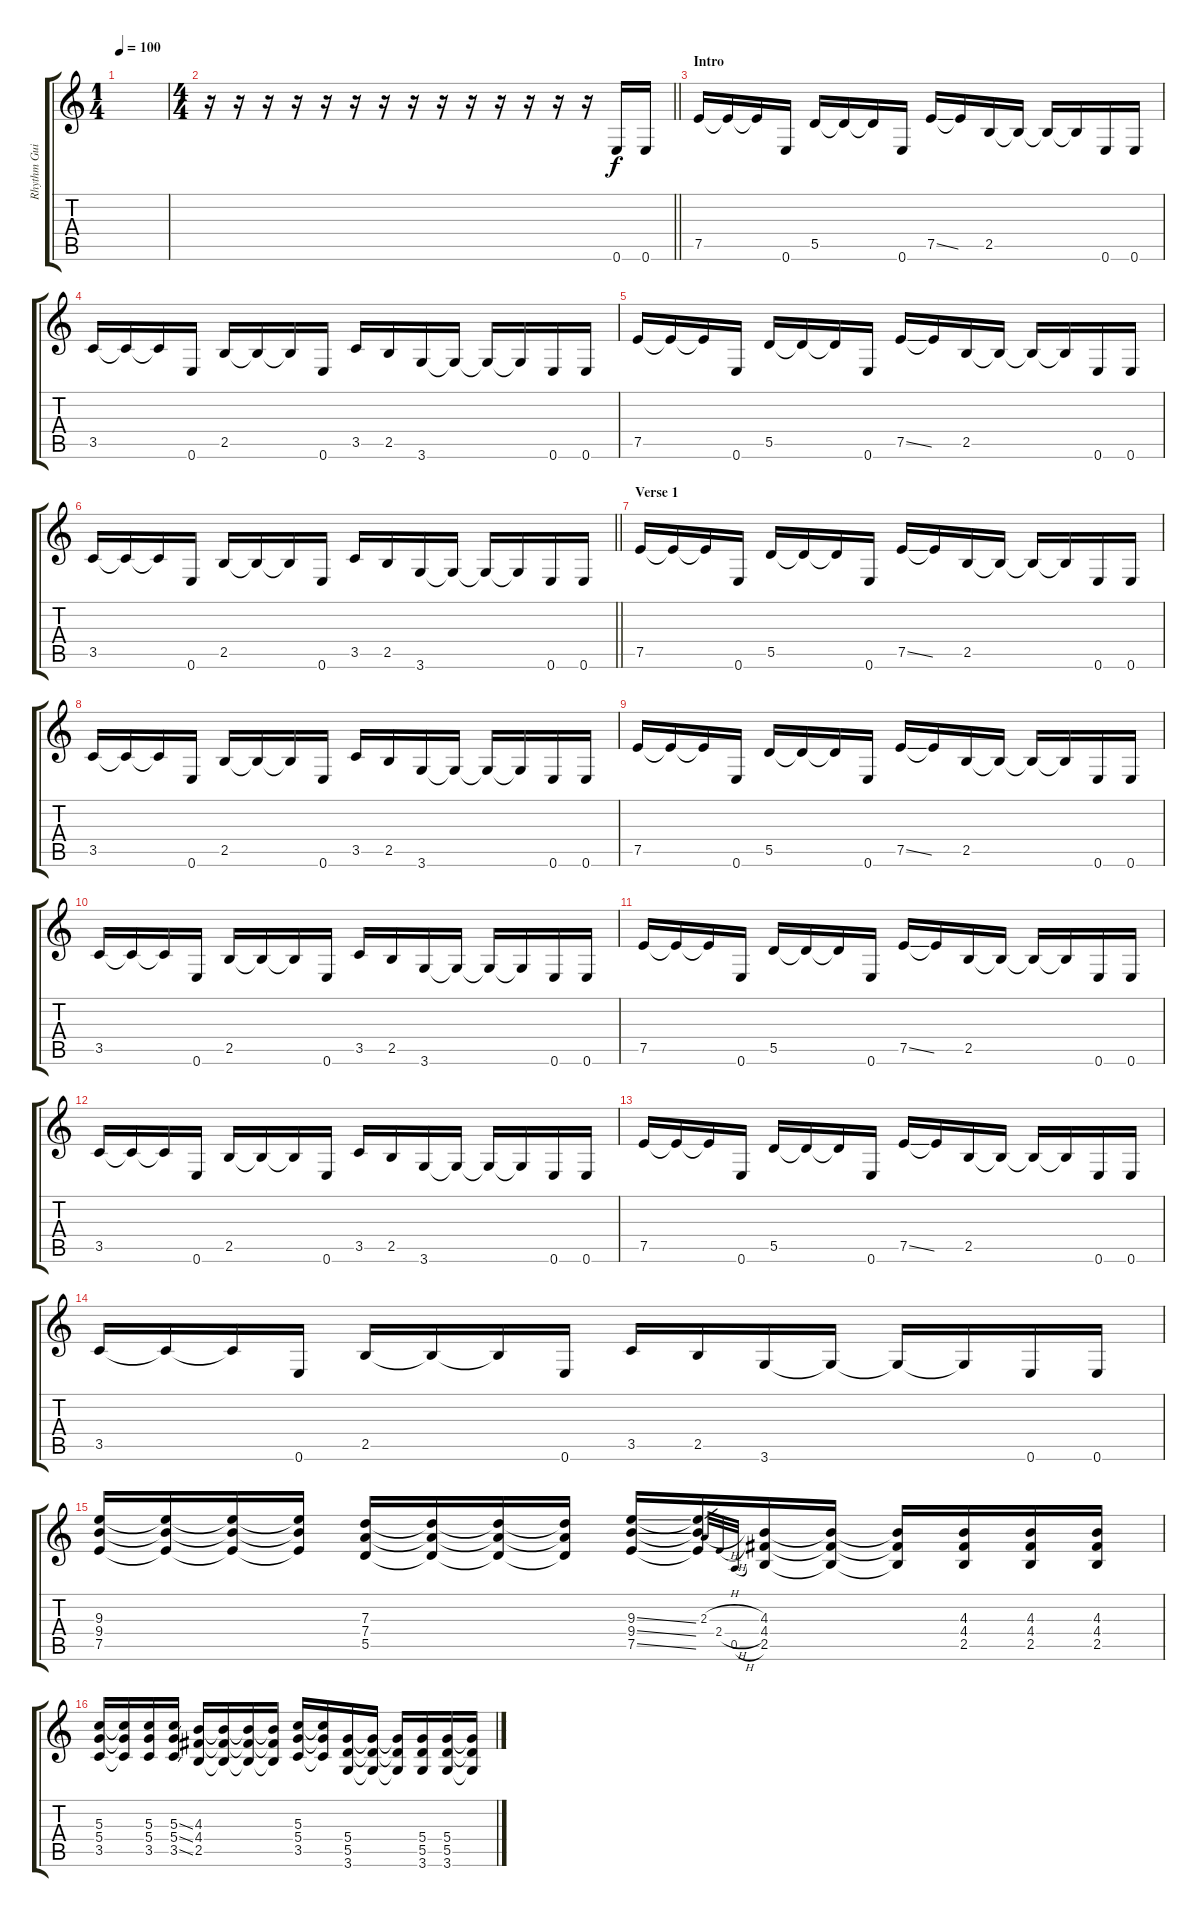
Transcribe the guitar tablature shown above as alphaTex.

\track ("Rhythm Guitar" "Rhythm Gui") {solo instrument distortionguitar}
\staff {score tabs}
\tuning (E4 B3 G3 D3 A2 E2) {hide}
\ts (1 4)
\tempo 100
\clef g2
\ks c
|
\ts (4 4)
\barLineRight lightlight
r.16 r.16 r.16 r.16 r.16 r.16 r.16 r.16 r.16 r.16 r.16 r.16 r.16 r.16 0.6.16 0.6.16 |
\section ("" "Intro")
7.5.16 7.5{t}.16 7.5{t}.16 0.6.16 5.5.16 5.5{t}.16 5.5{t}.16 0.6.16 7.5{ss}.16 7.5{t}.16 2.5.16 2.5{t}.16 2.5{t}.16 2.5{t}.16 0.6.16 0.6.16 |
3.5.16 3.5{t}.16 3.5{t}.16 0.6.16 2.5.16 2.5{t}.16 2.5{t}.16 0.6.16 3.5.16 2.5.16 3.6.16 3.6{t}.16 3.6{t}.16 3.6{t}.16 0.6.16 0.6.16 |
7.5.16 7.5{t}.16 7.5{t}.16 0.6.16 5.5.16 5.5{t}.16 5.5{t}.16 0.6.16 7.5{ss}.16 7.5{t}.16 2.5.16 2.5{t}.16 2.5{t}.16 2.5{t}.16 0.6.16 0.6.16 |
\barLineRight lightlight
3.5.16 3.5{t}.16 3.5{t}.16 0.6.16 2.5.16 2.5{t}.16 2.5{t}.16 0.6.16 3.5.16 2.5.16 3.6.16 3.6{t}.16 3.6{t}.16 3.6{t}.16 0.6.16 0.6.16 |
\section ("" "Verse 1")
7.5.16 7.5{t}.16 7.5{t}.16 0.6.16 5.5.16 5.5{t}.16 5.5{t}.16 0.6.16 7.5{ss}.16 7.5{t}.16 2.5.16 2.5{t}.16 2.5{t}.16 2.5{t}.16 0.6.16 0.6.16 |
3.5.16 3.5{t}.16 3.5{t}.16 0.6.16 2.5.16 2.5{t}.16 2.5{t}.16 0.6.16 3.5.16 2.5.16 3.6.16 3.6{t}.16 3.6{t}.16 3.6{t}.16 0.6.16 0.6.16 |
7.5.16 7.5{t}.16 7.5{t}.16 0.6.16 5.5.16 5.5{t}.16 5.5{t}.16 0.6.16 7.5{ss}.16 7.5{t}.16 2.5.16 2.5{t}.16 2.5{t}.16 2.5{t}.16 0.6.16 0.6.16 |
3.5.16 3.5{t}.16 3.5{t}.16 0.6.16 2.5.16 2.5{t}.16 2.5{t}.16 0.6.16 3.5.16 2.5.16 3.6.16 3.6{t}.16 3.6{t}.16 3.6{t}.16 0.6.16 0.6.16 |
7.5.16 7.5{t}.16 7.5{t}.16 0.6.16 5.5.16 5.5{t}.16 5.5{t}.16 0.6.16 7.5{ss}.16 7.5{t}.16 2.5.16 2.5{t}.16 2.5{t}.16 2.5{t}.16 0.6.16 0.6.16 |
3.5.16 3.5{t}.16 3.5{t}.16 0.6.16 2.5.16 2.5{t}.16 2.5{t}.16 0.6.16 3.5.16 2.5.16 3.6.16 3.6{t}.16 3.6{t}.16 3.6{t}.16 0.6.16 0.6.16 |
7.5.16 7.5{t}.16 7.5{t}.16 0.6.16 5.5.16 5.5{t}.16 5.5{t}.16 0.6.16 7.5{ss}.16 7.5{t}.16 2.5.16 2.5{t}.16 2.5{t}.16 2.5{t}.16 0.6.16 0.6.16 |
3.5.16 3.5{t}.16 3.5{t}.16 0.6.16 2.5.16 2.5{t}.16 2.5{t}.16 0.6.16 3.5.16 2.5.16 3.6.16 3.6{t}.16 3.6{t}.16 3.6{t}.16 0.6.16 0.6.16 |
(9.3 9.4 7.5).16 (9.3{t} 9.4{t} 7.5{t}).16 (9.3{t} 9.4{t} 7.5{t}).16 (9.3{t} 9.4{t} 7.5{t}).16 (7.3 7.4 5.5).16 (7.3{t} 7.4{t} 5.5{t}).16 (7.3{t} 7.4{t} 5.5{t}).16 (7.3{t} 7.4{t} 5.5{t}).16 (9.3{ss} 9.4{ss} 7.5{ss}).16 (9.3{t} 9.4{t} 7.5{t}).16 2.3{h}.32{gr} 2.4{h}.32{gr} 0.5{h}.32{gr} (4.3 4.4 2.5).16 (4.3{t} 4.4{t} 2.5{t}).16 (4.3{t} 4.4{t} 2.5{t}).16 (4.3 4.4 2.5).16 (4.3 4.4 2.5).16 (4.3 4.4 2.5).16 |
(5.3 5.4 3.5).16 (5.3{t} 5.4{t} 3.5{t}).16 (5.3 5.4 3.5).16 (5.3{ss} 5.4{ss} 3.5{ss}).16 (4.3 4.4 2.5).16 (4.3{t} 4.4{t} 2.5{t}).16 (4.3{t} 4.4{t} 2.5{t}).16 (4.3{t} 4.4{t} 2.5{t}).16 (5.3 5.4 3.5).16 (5.3{t} 5.4{t} 3.5{t}).16 (5.4 5.5 3.6).16 (5.4{t} 5.5{t} 3.6{t}).16 (5.4{t} 5.5{t} 3.6{t}).16 (5.4 5.5 3.6).16 (5.4 5.5 3.6).16 (5.4{t} 5.5{t} 3.6{t}).16
